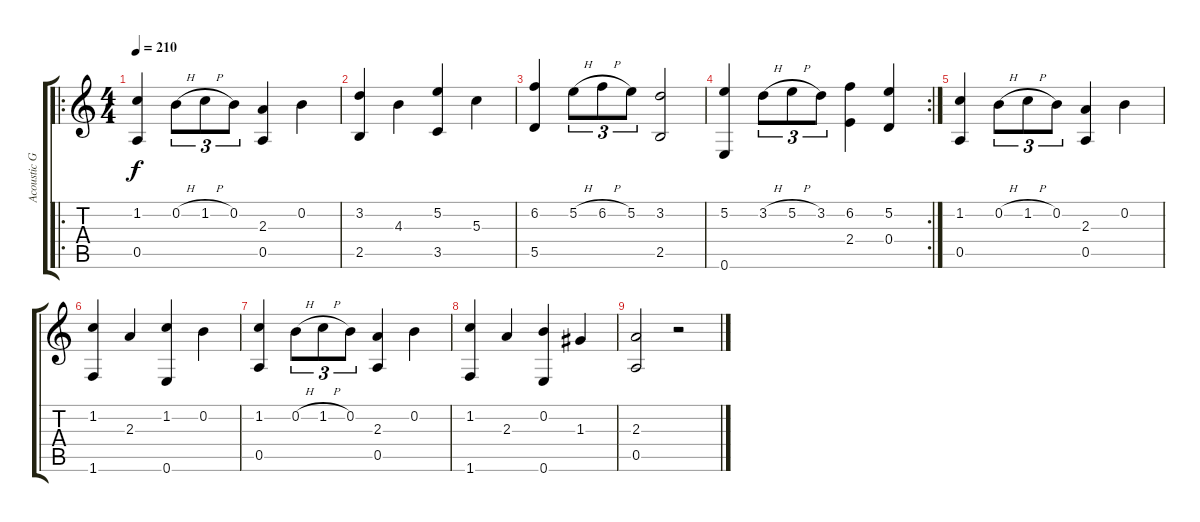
\track ("Acoustic Guitar (nylon)" "Acoustic G") {instrument acousticguitarnylon}
\staff {score tabs}
\tuning (E4 B3 G3 D3 A2 E2) {hide}
\ro
\ts (4 4)
\tempo 210
\clef g2
\ks c
(1.2 0.5).4{dy f} 0.2{h}.8{tu (3 2)} 1.2{h}.8{tu (3 2)} 0.2.8{tu (3 2)} (2.3 0.5).4 0.2.4 |
(3.2 2.5).4 4.3.4 (5.2 3.5).4 5.3.4 |
(6.2 5.5).4 5.2{h}.8{tu (3 2)} 6.2{h}.8{tu (3 2)} 5.2.8{tu (3 2)} (3.2 2.5).2 |
\rc 2
(5.2 0.6).4 3.2{h}.8{tu (3 2)} 5.2{h}.8{tu (3 2)} 3.2.8{tu (3 2)} (6.2 2.4).4 (5.2 0.4).4 |
(1.2 0.5).4 0.2{h}.8{tu (3 2)} 1.2{h}.8{tu (3 2)} 0.2.8{tu (3 2)} (2.3 0.5).4 0.2.4 |
(1.2 1.6).4 2.3.4 (1.2 0.6).4 0.2.4 |
(1.2 0.5).4 0.2{h}.8{tu (3 2)} 1.2{h}.8{tu (3 2)} 0.2.8{tu (3 2)} (2.3 0.5).4 0.2.4 |
(1.2 1.6).4 2.3.4 (0.2 0.6).4 1.3.4 |
(2.3 0.5).2 r.2
